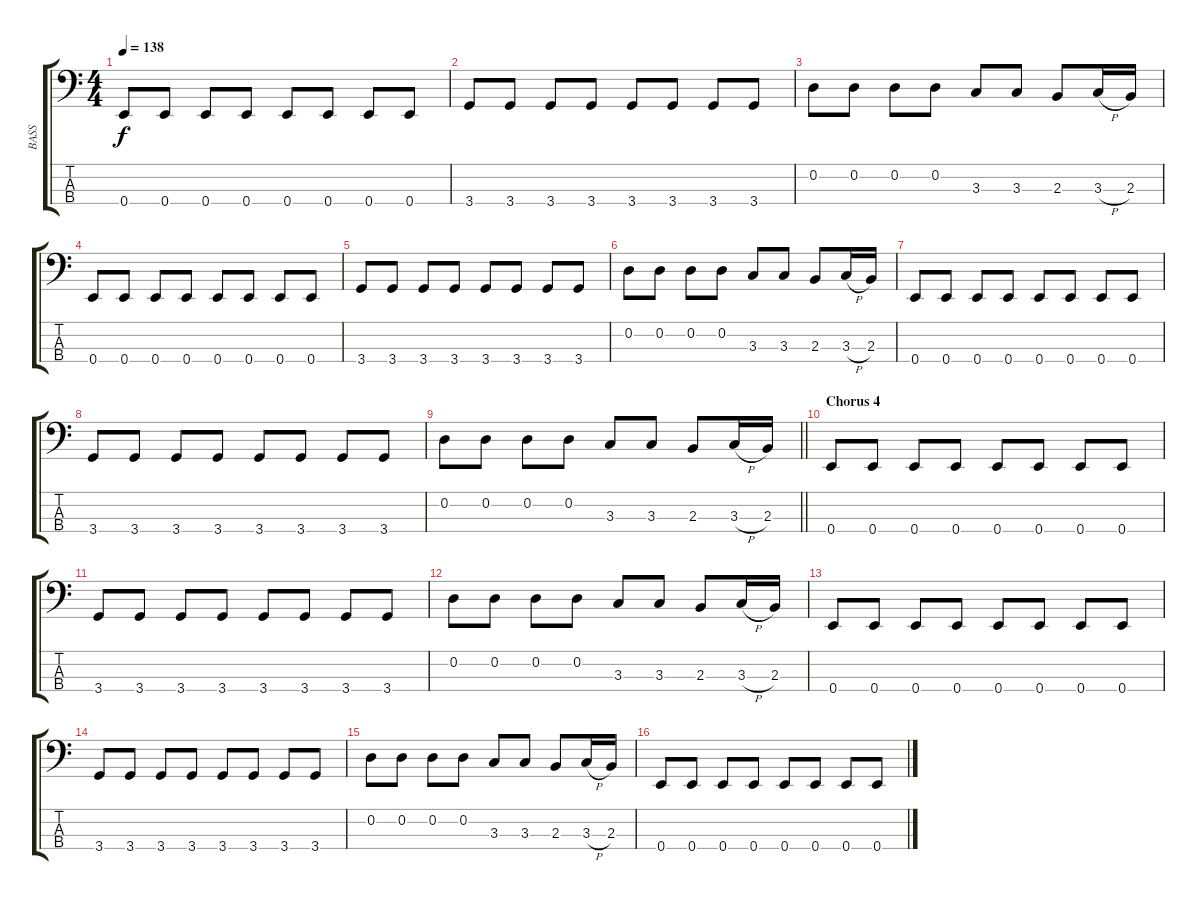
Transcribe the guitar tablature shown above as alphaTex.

\track ("BASS" "BASS") {instrument electricbasspick}
\staff {score tabs}
\tuning (G2 D2 A1 E1) {hide}
\ts (4 4)
\tempo 138
\clef f4
\ks c
0.4.8{dy f} 0.4.8 0.4.8 0.4.8 0.4.8 0.4.8 0.4.8 0.4.8 |
3.4.8 3.4.8 3.4.8 3.4.8 3.4.8 3.4.8 3.4.8 3.4.8 |
0.2.8 0.2.8 0.2.8 0.2.8 3.3.8 3.3.8 2.3.8 3.3{h}.16 2.3.16 |
0.4.8 0.4.8 0.4.8 0.4.8 0.4.8 0.4.8 0.4.8 0.4.8 |
3.4.8 3.4.8 3.4.8 3.4.8 3.4.8 3.4.8 3.4.8 3.4.8 |
0.2.8 0.2.8 0.2.8 0.2.8 3.3.8 3.3.8 2.3.8 3.3{h}.16 2.3.16 |
0.4.8 0.4.8 0.4.8 0.4.8 0.4.8 0.4.8 0.4.8 0.4.8 |
3.4.8 3.4.8 3.4.8 3.4.8 3.4.8 3.4.8 3.4.8 3.4.8 |
\barLineRight lightlight
0.2.8 0.2.8 0.2.8 0.2.8 3.3.8 3.3.8 2.3.8 3.3{h}.16 2.3.16 |
\section ("" "Chorus 4")
0.4.8 0.4.8 0.4.8 0.4.8 0.4.8 0.4.8 0.4.8 0.4.8 |
3.4.8 3.4.8 3.4.8 3.4.8 3.4.8 3.4.8 3.4.8 3.4.8 |
0.2.8 0.2.8 0.2.8 0.2.8 3.3.8 3.3.8 2.3.8 3.3{h}.16 2.3.16 |
0.4.8 0.4.8 0.4.8 0.4.8 0.4.8 0.4.8 0.4.8 0.4.8 |
3.4.8 3.4.8 3.4.8 3.4.8 3.4.8 3.4.8 3.4.8 3.4.8 |
0.2.8 0.2.8 0.2.8 0.2.8 3.3.8 3.3.8 2.3.8 3.3{h}.16 2.3.16 |
0.4.8 0.4.8 0.4.8 0.4.8 0.4.8 0.4.8 0.4.8 0.4.8
